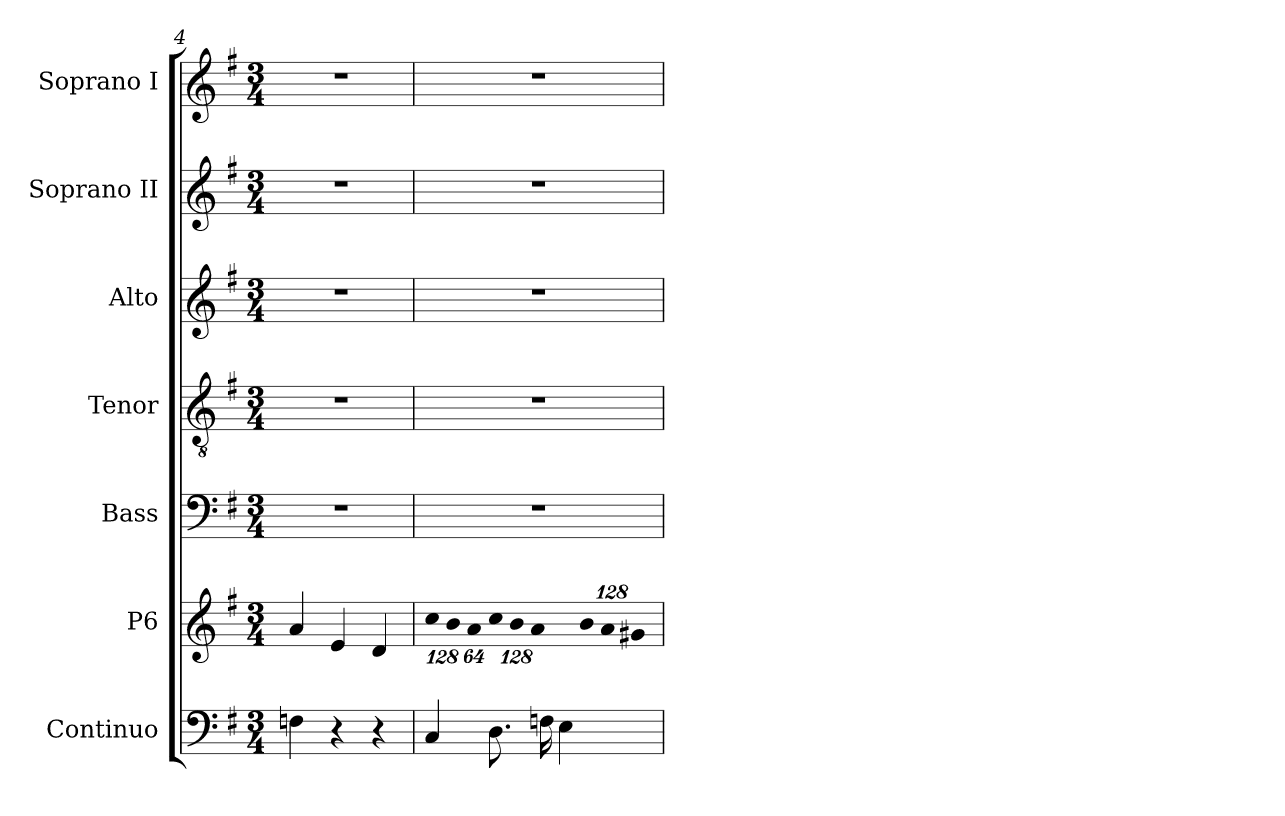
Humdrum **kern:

**kern	**kern	**kern	**kern	**kern	**kern	**kern
*part7	*part6	*part5	*part4	*part3	*part2	*part1
*staff7	*staff6	*staff5	*staff4	*staff3	*staff2	*staff1
*I"Continuo	*I"P6	*I"Bass	*I"Tenor	*I"Alto	*I"Soprano II	*I"Soprano I
*	*	*I'B.	*I'T.	*I'A.	*I'S.	*I'S.
*clefF4	*clefG2	*clefF4	*clefGv2	*clefG2	*clefG2	*clefG2
*	*	*	*ITrd7c12	*	*	*
*k[f#]	*k[f#]	*k[f#]	*k[f#]	*k[f#]	*k[f#]	*k[f#]
*G:	*G:	*G:	*G:	*G:	*G:	*G:
*M3/4	*M3/4	*M3/4	*M3/4	*M3/4	*M3/4	*M3/4
=4	=4	=4	=4	=4	=4	=4
!	!	!LO:N:vis=1	!LO:N:vis=1	!LO:N:vis=1	!LO:N:vis=1	!LO:N:vis=1
4Fni\	4ai/	2.r	2.r	2.r	2.r	2.r
4r	4ei/	.	.	.	.	.
4r	4di/	.	.	.	.	.
=5	=5	=5	=5	=5	=5	=5
*	*Xbrackettup	*	*	*	*	*
!	!LO:N:vis=8	!LO:N:vis=1	!LO:N:vis=1	!LO:N:vis=1	!LO:N:vis=1	!LO:N:vis=1
4Ci/	1024%85cci\	2.r	2.r	2.r	2.r	2.r
!	!LO:N:vis=8	!	!	!	!	!
.	1024%85bi\	.	.	.	.	.
!	!LO:N:vis=8	!	!	!	!	!
.	512%43ai\	.	.	.	.	.
!	!LO:N:vis=8	!	!	!	!	!
8.Di\	1024%85cci\	.	.	.	.	.
!	!LO:N:vis=8	!	!	!	!	!
.	1024%85bi\	.	.	.	.	.
!	!LO:N:vis=8	!	!	!	!	!
.	512%43ai\	.	.	.	.	.
16Fni\	.	.	.	.	.	.
!	!LO:N:vis=8	!	!	!	!	!
4Ei\	1024%85bi/	.	.	.	.	.
!	!LO:N:vis=8	!	!	!	!	!
.	1024%85ai/	.	.	.	.	.
!	!LO:N:vis=8	!	!	!	!	!
.	512%43g#Xi/	.	.	.	.	.
=	=	=	=	=	=	=
*-	*-	*-	*-	*-	*-	*-
